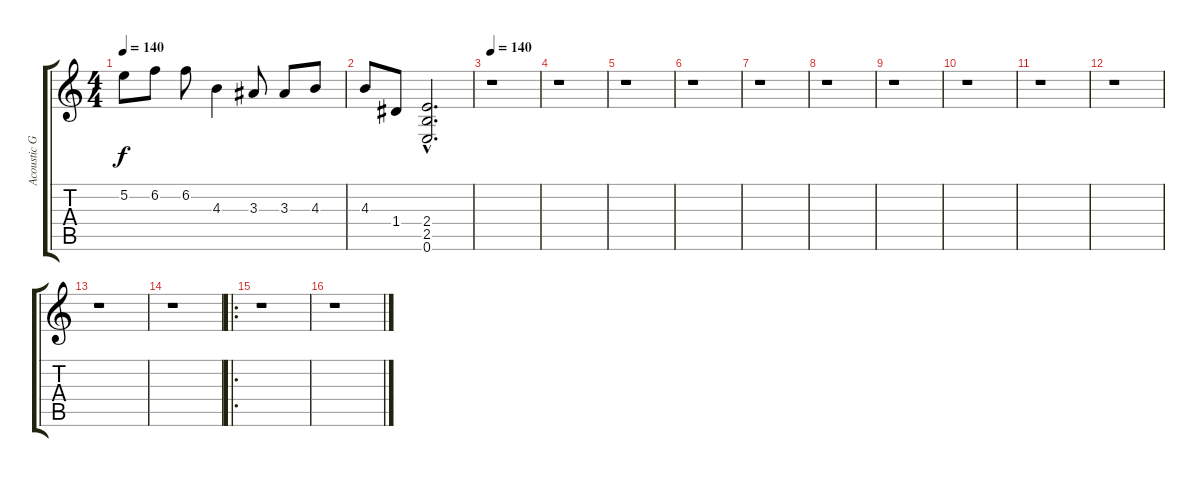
\track ("Acoustic Gtr2" "Acoustic G") {instrument acousticguitarsteel}
\staff {score tabs}
\tuning (E4 B3 G3 D3 A2 E2) {hide}
\ts (4 4)
\tempo 140
\clef g2
\ks c
5.2.8{dy f} 6.2.8 6.2.8 4.3.4 3.3.8 3.3.8 4.3.8 |
4.3.8 1.4.8 (2.4{hac} 2.5{hac} 0.6{hac}).2{d} |
\tempo 140
r.1 |
r.1 |
r.1 |
r.1 |
r.1 |
r.1 |
r.1 |
r.1 |
r.1 |
r.1 |
r.1 |
r.1 |
\ro
r.1 |
r.1
